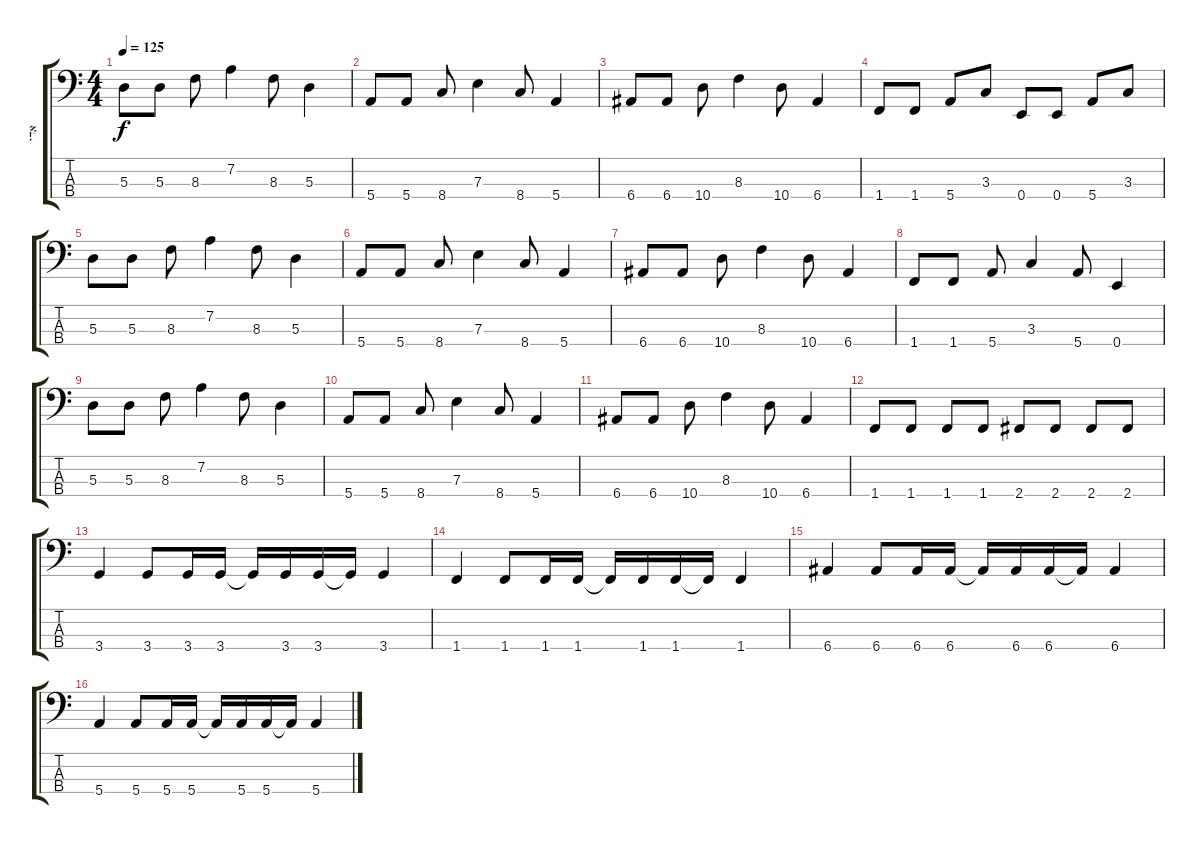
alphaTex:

\track ("אדי" "אדי") {instrument electricbassfinger}
\staff {score tabs}
\tuning (G2 D2 A1 E1) {hide}
\ts (4 4)
\tempo 125
\clef f4
\ks c
5.3.8{dy f} 5.3.8 8.3.8 7.2.4 8.3.8 5.3.4 |
5.4.8 5.4.8 8.4.8 7.3.4 8.4.8 5.4.4 |
6.4.8 6.4.8 10.4.8 8.3.4 10.4.8 6.4.4 |
1.4.8 1.4.8 5.4.8 3.3.8 0.4.8 0.4.8 5.4.8 3.3.8 |
5.3.8 5.3.8 8.3.8 7.2.4 8.3.8 5.3.4 |
5.4.8 5.4.8 8.4.8 7.3.4 8.4.8 5.4.4 |
6.4.8 6.4.8 10.4.8 8.3.4 10.4.8 6.4.4 |
1.4.8 1.4.8 5.4.8 3.3.4 5.4.8 0.4.4 |
5.3.8 5.3.8 8.3.8 7.2.4 8.3.8 5.3.4 |
5.4.8 5.4.8 8.4.8 7.3.4 8.4.8 5.4.4 |
6.4.8 6.4.8 10.4.8 8.3.4 10.4.8 6.4.4 |
1.4.8 1.4.8 1.4.8 1.4.8 2.4.8 2.4.8 2.4.8 2.4.8 |
3.4.4 3.4.8 3.4.16 3.4.16 3.4{t}.16 3.4.16 3.4.16 3.4{t}.16 3.4.4 |
1.4.4 1.4.8 1.4.16 1.4.16 1.4{t}.16 1.4.16 1.4.16 1.4{t}.16 1.4.4 |
6.4.4 6.4.8 6.4.16 6.4.16 6.4{t}.16 6.4.16 6.4.16 6.4{t}.16 6.4.4 |
5.4.4 5.4.8 5.4.16 5.4.16 5.4{t}.16 5.4.16 5.4.16 5.4{t}.16 5.4.4
